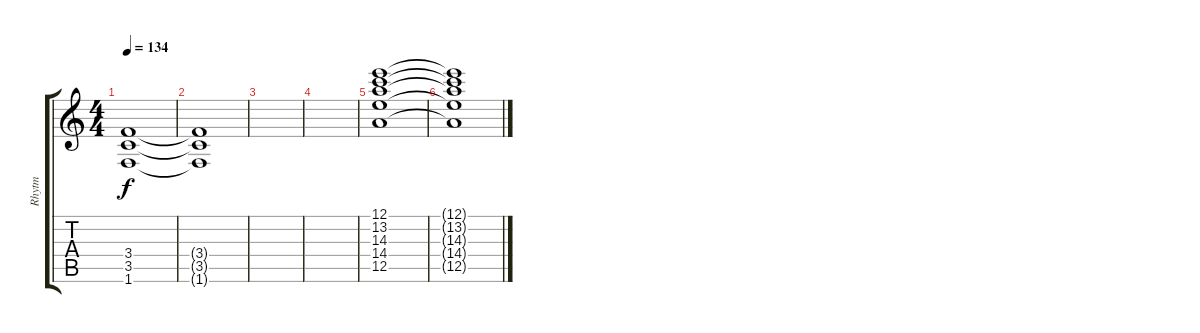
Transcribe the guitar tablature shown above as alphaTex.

\track ("Rhytm" "Rhytm") {instrument overdrivenguitar}
\staff {score tabs}
\tuning (E4 B3 G3 D3 A2 E2) {hide}
\ts (4 4)
\tempo 134
\clef g2
\ks c
(3.4 3.5 1.6).1{dy f} |
(3.4{t} 3.5{t} 1.6{t}).1 |
|
|
(12.1 13.2 14.3 14.4 12.5).1 |
(12.1{t} 13.2{t} 14.3{t} 14.4{t} 12.5{t}).1
